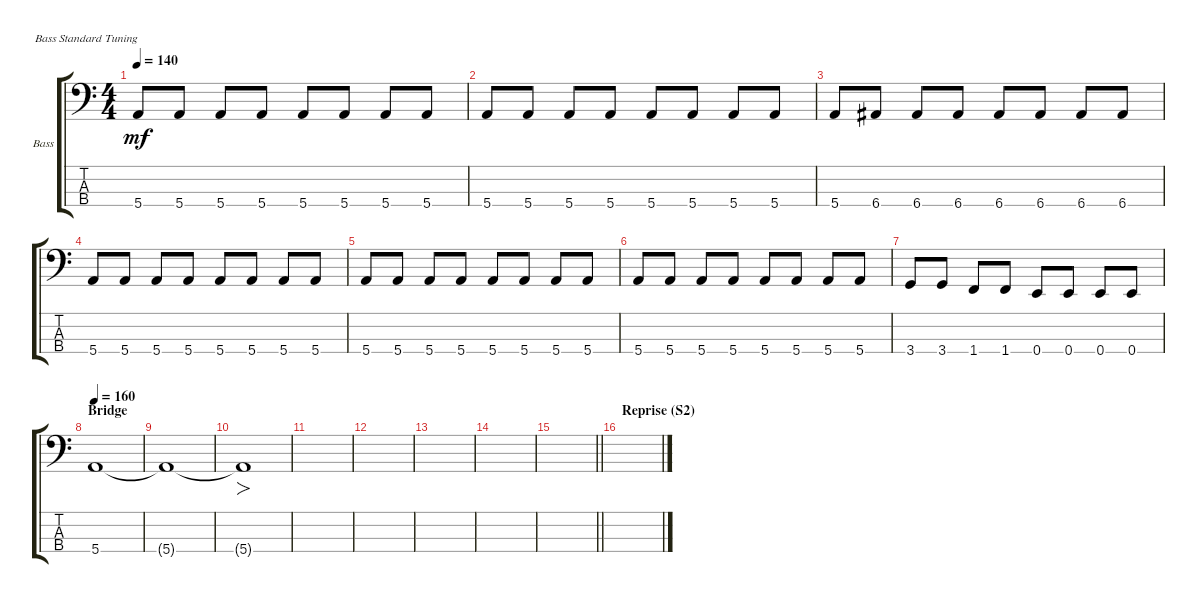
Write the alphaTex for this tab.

\defaultSystemsLayout 4
\bracketExtendMode groupsimilarinstruments
\firstSystemTrackNameOrientation horizontal
\otherSystemsTrackNameOrientation horizontal
\track ("Bass" "Bass") {instrument electricbassfinger}
\staff {score tabs}
\tuning (G2 D2 A1 E1)
\ts (4 4)
\tempo 140
\clef f4
\scale
0.333333
\ks aminor
5.4.8{dy mf} 5.4.8 5.4.8 5.4.8 5.4.8 5.4.8 5.4.8 5.4.8 |
\scale
0.333333 5.4.8 5.4.8 5.4.8 5.4.8 5.4.8 5.4.8 5.4.8 5.4.8 |
\scale
0.333333 5.4.8 6.4.8 6.4.8 6.4.8 6.4.8 6.4.8 6.4.8 6.4.8 |
\scale
0.333333 5.4.8 5.4.8 5.4.8 5.4.8 5.4.8 5.4.8 5.4.8 5.4.8 |
\scale
0.333333 5.4.8 5.4.8 5.4.8 5.4.8 5.4.8 5.4.8 5.4.8 5.4.8 |
\scale
0.333333 5.4.8 5.4.8 5.4.8 5.4.8 5.4.8 5.4.8 5.4.8 5.4.8 |
\scale
0.333333 3.4.8 3.4.8 1.4.8 1.4.8 0.4.8 0.4.8 0.4.8 0.4.8 |
\section ("" "Bridge")
\tempo 160
\scale
0.333333 5.4.1 |
\scale
0.333333 5.4{t}.1 |
\scale
0.333333 5.4{t}.1{fo} |
\scale
0.333333 |
\scale
0.333333 |
\scale
0.333333 |
\scale
0.333333 |
\scale
0.333333
\barLineRight lightlight
|
\section ("" "Reprise (S2)")
\scale
0.333333
